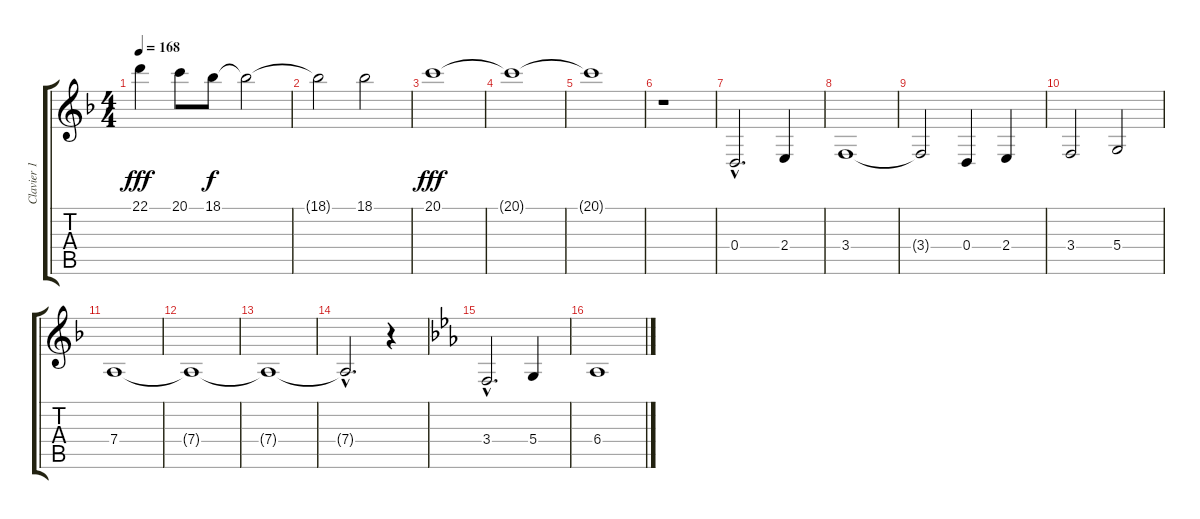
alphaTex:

\track ("Clavier 1" "Clavier 1") {instrument fx6goblins}
\staff {score tabs}
\tuning (E4 B3 G3 D3 A2 E2) {hide}
\ts (4 4)
\tempo 168
\clef g2
\ks f
22.1.4{dy fff} 20.1.8 18.1.8{dy f} 18.1{t}.2 |
18.1{t}.2 18.1.2 |
20.1.1{dy fff} |
20.1{t}.1 |
20.1{t}.1 |
r.1 |
0.4{hac}.2{d volume 16 instrument pad3polysynth} 2.4.4 |
3.4.1 |
3.4{t}.2 0.4.4 2.4.4 |
3.4.2 5.4.2 |
7.4.1 |
7.4{t}.1 |
7.4{t}.1 |
7.4{hac t}.2{d} r.4 |
\ks eb
3.4{hac}.2{d} 5.4.4 |
6.4.1
